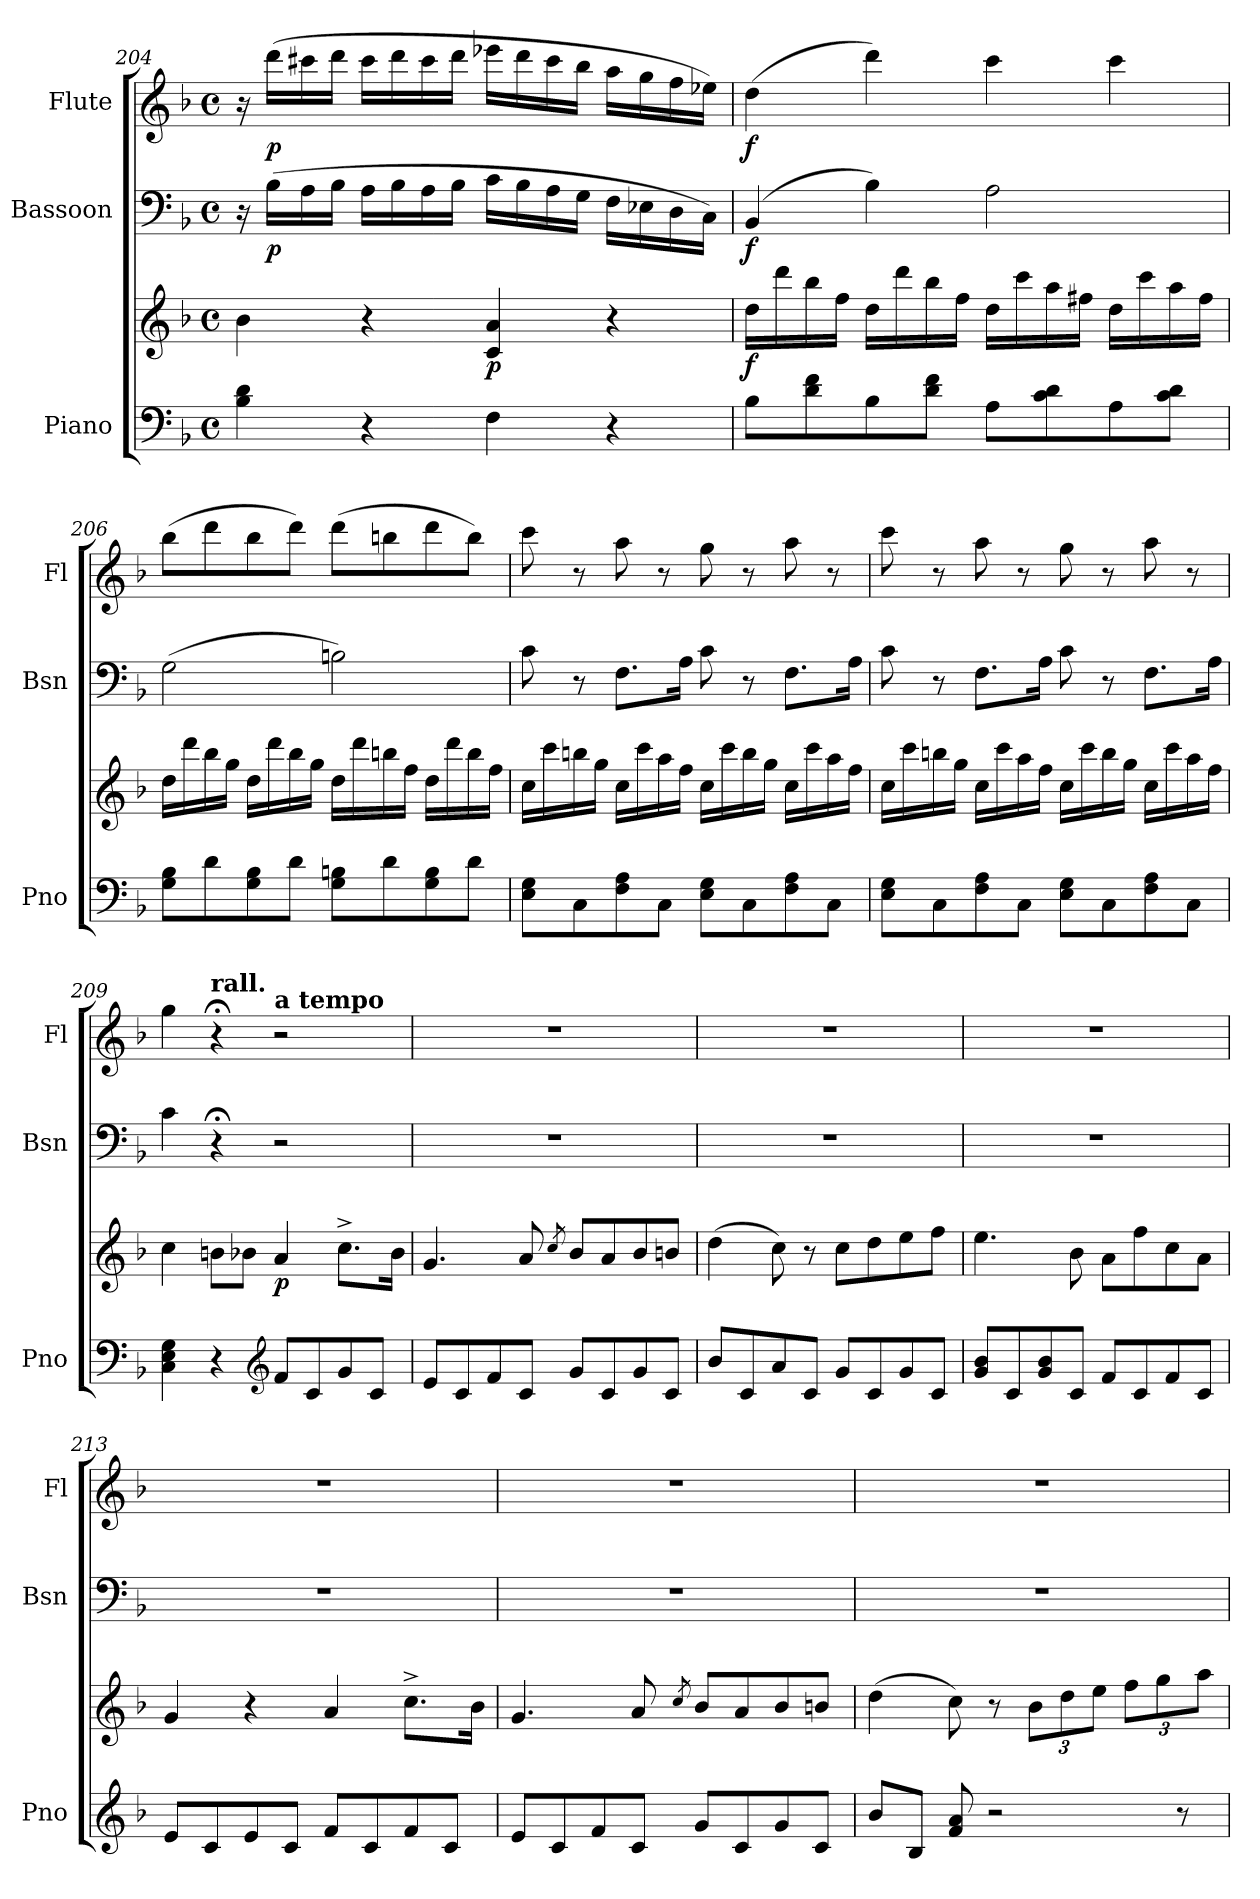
**kern	**kern	**dynam	**kern	**dynam	**kern	**dynam
*part3	*part3	*part3	*part2	*part2	*part1	*part1
*staff4	*staff3	*staff3/4	*staff2	*staff2	*staff1	*staff1
*I"Piano	*	*	*I"Bassoon	*	*I"Flute	*
*I'Pno	*	*	*I'Bsn	*	*I'Fl	*
*clefF4	*clefG2	*	*clefF4	*	*clefG2	*
*k[b-]	*k[b-]	*	*k[b-]	*	*k[b-]	*
*M4/4	*M4/4	*	*M4/4	*	*M4/4	*
*met(c)	*met(c)	*	*met(c)	*	*met(c)	*
=204	=204	=204	=204	=204	=204	=204
4B-\ 4d\	4b-\	.	16r	.	16r	.
!	!	!	!	!LO:DY:b	!	!LO:DY:b
.	.	.	(>16B-\LL	p	(>16ddd\LL	p
.	.	.	16A\	.	16ccc#X\	.
.	.	.	16B-\JJ	.	16ddd\JJ	.
4r	4r	.	16A\LL	.	16ccc#\LL	.
.	.	.	16B-\	.	16ddd\	.
.	.	.	16A\	.	16ccc#\	.
.	.	.	16B-\JJ	.	16ddd\JJ	.
!	!	!LO:DY:b	!	!	!	!
4F\	4c/ 4a/	p	16c\LL	.	16eee-X\LL	.
.	.	.	16B-\	.	16ddd\	.
.	.	.	16A\	.	16ccc#\	.
.	.	.	16G\JJ	.	16bb-\JJ	.
4r	4r	.	16F\LL	.	16aa\LL	.
.	.	.	16E-X\	.	16gg\	.
.	.	.	16D\	.	16ff\	.
.	.	.	16C\JJ)	.	16ee-X\JJ)	.
!!LO:LB:g=z
=205	=205	=205	=205	=205	=205	=205
!	!	!LO:DY:b	!	!LO:DY:b	!	!LO:DY:b
8B-\L	16dd\LL	f	(>4BB-/	f	(>4dd\	f
.	16ddd\	.	.	.	.	.
8d\ 8f\	16bb-\	.	.	.	.	.
.	16ff\JJ	.	.	.	.	.
8B-\	16dd\LL	.	4B-\)	.	4ddd\)	.
.	16ddd\	.	.	.	.	.
8d\ 8f\J	16bb-\	.	.	.	.	.
.	16ff\JJ	.	.	.	.	.
8A\L	16dd\LL	.	2A\	.	4ccc\	.
.	16ccc\	.	.	.	.	.
8c\ 8d\	16aa\	.	.	.	.	.
.	16ff#X\JJ	.	.	.	.	.
8A\	16dd\LL	.	.	.	4ccc\	.
.	16ccc\	.	.	.	.	.
8c\ 8d\J	16aa\	.	.	.	.	.
.	16ff#\JJ	.	.	.	.	.
=206	=206	=206	=206	=206	=206	=206
8G\ 8B-\L	16dd\LL	.	(>2G\	.	(>8bb-\L	.
.	16ddd\	.	.	.	.	.
8d\	16bb-\	.	.	.	8ddd\	.
.	16gg\JJ	.	.	.	.	.
8G\ 8B-\	16dd\LL	.	.	.	8bb-\	.
.	16ddd\	.	.	.	.	.
8d\J	16bb-\	.	.	.	8ddd\J)	.
.	16gg\JJ	.	.	.	.	.
8G\ 8Bn\L	16dd\LL	.	2Bn\)	.	(>8ddd\L	.
.	16ddd\	.	.	.	.	.
8d\	16bbn\	.	.	.	8bbn\	.
.	16ff\JJ	.	.	.	.	.
8G\ 8B\	16dd\LL	.	.	.	8ddd\	.
.	16ddd\	.	.	.	.	.
8d\J	16bb\	.	.	.	8bb\J)	.
.	16ff\JJ	.	.	.	.	.
!!LO:LB:g=z
=207	=207	=207	=207	=207	=207	=207
8E\ 8G\L	16cc\LL	.	8c\	.	8ccc\	.
.	16ccc\	.	.	.	.	.
8C\	16bbn\	.	8r	.	8r	.
.	16gg\JJ	.	.	.	.	.
8F\ 8A\	16cc\LL	.	8.F\L	.	8aa\	.
.	16ccc\	.	.	.	.	.
8C\J	16aa\	.	.	.	8r	.
.	16ff\JJ	.	16A\Jk	.	.	.
8E\ 8G\L	16cc\LL	.	8c\	.	8gg\	.
.	16ccc\	.	.	.	.	.
8C\	16bb\	.	8r	.	8r	.
.	16gg\JJ	.	.	.	.	.
8F\ 8A\	16cc\LL	.	8.F\L	.	8aa\	.
.	16ccc\	.	.	.	.	.
8C\J	16aa\	.	.	.	8r	.
.	16ff\JJ	.	16A\Jk	.	.	.
=208	=208	=208	=208	=208	=208	=208
8E\ 8G\L	16cc\LL	.	8c\	.	8ccc\	.
.	16ccc\	.	.	.	.	.
8C\	16bbn\	.	8r	.	8r	.
.	16gg\JJ	.	.	.	.	.
8F\ 8A\	16cc\LL	.	8.F\L	.	8aa\	.
.	16ccc\	.	.	.	.	.
8C\J	16aa\	.	.	.	8r	.
.	16ff\JJ	.	16A\Jk	.	.	.
8E\ 8G\L	16cc\LL	.	8c\	.	8gg\	.
.	16ccc\	.	.	.	.	.
8C\	16bb\	.	8r	.	8r	.
.	16gg\JJ	.	.	.	.	.
8F\ 8A\	16cc\LL	.	8.F\L	.	8aa\	.
.	16ccc\	.	.	.	.	.
8C\J	16aa\	.	.	.	8r	.
.	16ff\JJ	.	16A\Jk	.	.	.
=209	=209	=209	=209	=209	=209	=209
4C\ 4E\ 4G\	4cc\	.	4c\	.	4gg\	.
!	!	!	!	!	!LO:TX:a:B:t=rall.	!
4r	8bn\L	.	4r;<	.	4r;<	.
.	8b-X\J	.	.	.	.	.
*clefG2	*	*	*	*	*	*
!	!	!	!	!	!LO:TX:a:B:t=a tempo	!
!	!	!LO:DY:b	!	!	!	!
8f/L	4a/	p	2r	.	2r	.
8c/	.	.	.	.	.	.
8g/	8.cc^\L	.	.	.	.	.
8c/J	.	.	.	.	.	.
.	16b-\Jk	.	.	.	.	.
!!LO:PB:g=z
=210	=210	=210	=210	=210	=210	=210
8e/L	4.g/	.	1r	.	1r	.
8c/	.	.	.	.	.	.
8f/	.	.	.	.	.	.
8c/J	8a/	.	.	.	.	.
.	8qcc/	.	.	.	.	.
8g/L	8b-/L	.	.	.	.	.
8c/	8a/	.	.	.	.	.
8g/	8b-/	.	.	.	.	.
8c/J	8bn/J	.	.	.	.	.
=211	=211	=211	=211	=211	=211	=211
8b-/L	(>4dd\	.	1r	.	1r	.
8c/	.	.	.	.	.	.
8a/	8cc\)	.	.	.	.	.
8c/J	8r	.	.	.	.	.
8g/L	8cc\L	.	.	.	.	.
8c/	8dd\	.	.	.	.	.
8g/	8ee\	.	.	.	.	.
8c/J	8ff\J	.	.	.	.	.
=212	=212	=212	=212	=212	=212	=212
8g/ 8b-/L	4.ee\	.	1r	.	1r	.
8c/	.	.	.	.	.	.
8g/ 8b-/	.	.	.	.	.	.
8c/J	8b-\	.	.	.	.	.
8f/L	8a\L	.	.	.	.	.
8c/	8ff\	.	.	.	.	.
8f/	8cc\	.	.	.	.	.
8c/J	8a\J	.	.	.	.	.
=213	=213	=213	=213	=213	=213	=213
8e/L	4g/	.	1r	.	1r	.
8c/	.	.	.	.	.	.
8e/	4r	.	.	.	.	.
8c/J	.	.	.	.	.	.
8f/L	4a/	.	.	.	.	.
8c/	.	.	.	.	.	.
8f/	8.cc^\L	.	.	.	.	.
8c/J	.	.	.	.	.	.
.	16b-\Jk	.	.	.	.	.
=214	=214	=214	=214	=214	=214	=214
8e/L	4.g/	.	1r	.	1r	.
8c/	.	.	.	.	.	.
8f/	.	.	.	.	.	.
8c/J	8a/	.	.	.	.	.
.	8qcc/	.	.	.	.	.
8g/L	8b-/L	.	.	.	.	.
8c/	8a/	.	.	.	.	.
8g/	8b-/	.	.	.	.	.
8c/J	8bn/J	.	.	.	.	.
!!LO:LB:g=z
=215	=215	=215	=215	=215	=215	=215
8b-/L	(>4dd\	.	1r	.	1r	.
8B-/J	.	.	.	.	.	.
8f/ 8a/	8cc\)	.	.	.	.	.
2r	8r	.	.	.	.	.
*	*Xbrackettup	*	*	*	*	*
.	12b-\L	.	.	.	.	.
.	12dd\	.	.	.	.	.
.	12ee\J	.	.	.	.	.
.	12ff\L	.	.	.	.	.
.	12gg\	.	.	.	.	.
8r	.	.	.	.	.	.
.	12aa\J	.	.	.	.	.
=	=	=	=	=	=	=
*-	*-	*-	*-	*-	*-	*-
